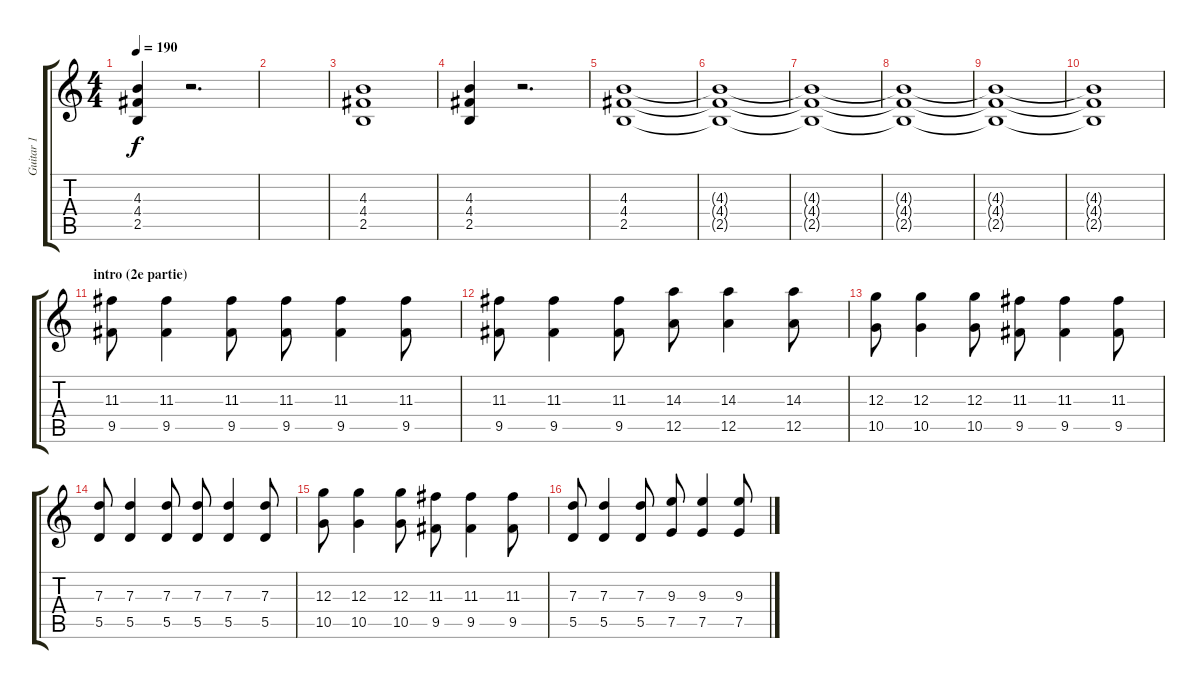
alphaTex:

\track ("Guitar 1" "Guitar 1") {instrument distortionguitar}
\staff {score tabs}
\tuning (E4 B3 G3 D3 A2 E2) {hide}
\ts (4 4)
\tempo 190
\clef g2
\ks c
(4.3 4.4 2.5).4{dy f instrument distortionguitar} r.2{d} |
|
(4.3 4.4 2.5).1 |
(4.3 4.4 2.5).4 r.2{d} |
(4.3 4.4 2.5).1 |
(4.3{t} 4.4{t} 2.5{t}).1{volume 2} |
(4.3{t} 4.4{t} 2.5{t}).1 |
(4.3{t} 4.4{t} 2.5{t}).1 |
(4.3{t} 4.4{t} 2.5{t}).1 |
(4.3{t} 4.4{t} 2.5{t}).1 |
\section ("" "intro (2e partie)")
(11.3 9.5).8{volume 13} (11.3 9.5).4 (11.3 9.5).8 (11.3 9.5).8 (11.3 9.5).4 (11.3 9.5).8 |
(11.3 9.5).8 (11.3 9.5).4 (11.3 9.5).8 (14.3 12.5).8 (14.3 12.5).4 (14.3 12.5).8 |
(12.3 10.5).8 (12.3 10.5).4 (12.3 10.5).8 (11.3 9.5).8 (11.3 9.5).4 (11.3 9.5).8 |
(7.3 5.5).8 (7.3 5.5).4 (7.3 5.5).8 (7.3 5.5).8 (7.3 5.5).4 (7.3 5.5).8 |
(12.3 10.5).8 (12.3 10.5).4 (12.3 10.5).8 (11.3 9.5).8 (11.3 9.5).4 (11.3 9.5).8 |
(7.3 5.5).8 (7.3 5.5).4 (7.3 5.5).8 (9.3 7.5).8 (9.3 7.5).4 (9.3 7.5).8
